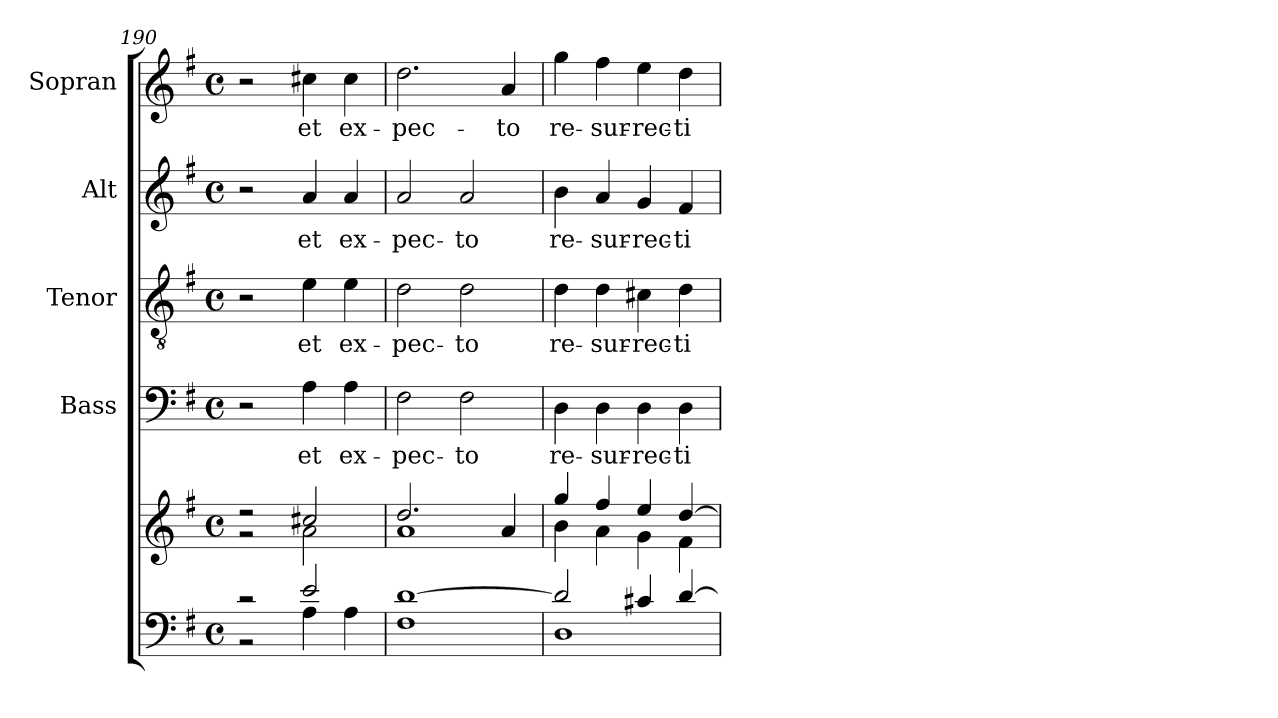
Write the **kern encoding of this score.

**kern	**kern	**kern	**text	**kern	**text	**kern	**text	**kern	**text
*part5	*part5	*part4	*part4	*part3	*part3	*part2	*part2	*part1	*part1
*staff6	*staff5	*staff4	*staff4	*staff3	*staff3	*staff2	*staff2	*staff1	*staff1
*	*	*I"Bass	*	*I"Tenor	*	*I"Alt	*	*I"Sopran	*
*	*	*I'B.	*	*I'T.	*	*I'A.	*	*I'S.	*
*clefF4	*clefG2	*clefF4	*	*clefGv2	*	*clefG2	*	*clefG2	*
*k[f#]	*k[f#]	*k[f#]	*	*k[f#]	*	*k[f#]	*	*k[f#]	*
*G:	*G:	*G:	*	*G:	*	*G:	*	*G:	*
*M4/4	*M4/4	*M4/4	*	*M4/4	*	*M4/4	*	*M4/4	*
*met(c)	*met(c)	*met(c)	*	*met(c)	*	*met(c)	*	*met(c)	*
=190	=190	=190	=190	=190	=190	=190	=190	=190	=190
*^	*^	*	*	*	*	*	*	*	*
2r	2r	2r	2r	2r	.	2r	.	2r	.	2r	.
!	!	!	!	!	!LO:LY:b	!	!LO:LY:b	!	!LO:LY:b	!	!LO:LY:b
2e/	4A\	2cc#X/	2a\	4A\	et	4e\	et	4a/	et	4cc#X\	et
!	!	!	!	!	!LO:LY:b	!	!LO:LY:b	!	!LO:LY:b	!	!LO:LY:b
.	4A\	.	.	4A\	ex-	4e\	ex-	4a/	ex-	4cc#\	ex-
=191	=191	=191	=191	=191	=191	=191	=191	=191	=191	=191	=191
!	!	!	!	!	!LO:LY:b	!	!LO:LY:b	!	!LO:LY:b	!	!LO:LY:b
[>1d	1F#	2.dd/	1a	2F#\	-pec-	2d\	-pec-	2a/	-pec-	2.dd\	-pec-
!	!	!	!	!	!LO:LY:b	!	!LO:LY:b	!	!LO:LY:b	!	!
.	.	.	.	2F#\	-to	2d\	-to	2a/	-to	.	.
!	!	!	!	!	!	!	!	!	!	!	!LO:LY:b
.	.	4a/	.	.	.	.	.	.	.	4a/	-to
!!LO:PB:g=z
=192	=192	=192	=192	=192	=192	=192	=192	=192	=192	=192	=192
!	!	!	!	!	!LO:LY:b	!	!LO:LY:b	!	!LO:LY:b	!	!LO:LY:b
2d/]	1D	4gg/	4b\	4D\	re-	4d\	re-	4b\	re-	4gg\	re-
!	!	!	!	!	!LO:LY:b	!	!LO:LY:b	!	!LO:LY:b	!	!LO:LY:b
.	.	4ff#/	4a\	4D\	-sur-	4d\	-sur-	4a/	-sur-	4ff#\	-sur-
!	!	!	!	!	!LO:LY:b	!	!LO:LY:b	!	!LO:LY:b	!	!LO:LY:b
4c#X/	.	4ee/	4g\	4D\	-rec-	4c#X\	-rec-	4g/	-rec-	4ee\	-rec-
!	!	!	!	!	!LO:LY:b	!	!LO:LY:b	!	!LO:LY:b	!	!LO:LY:b
[>4d/	.	[>4dd/	4f#\	4D\	-ti-	4d\	-ti-	4f#/	-ti-	4dd\	-ti-
*v	*v	*	*	*	*	*	*	*	*	*	*
*	*v	*v	*	*	*	*	*	*	*	*
=	=	=	=	=	=	=	=	=	=
*-	*-	*-	*-	*-	*-	*-	*-	*-	*-
